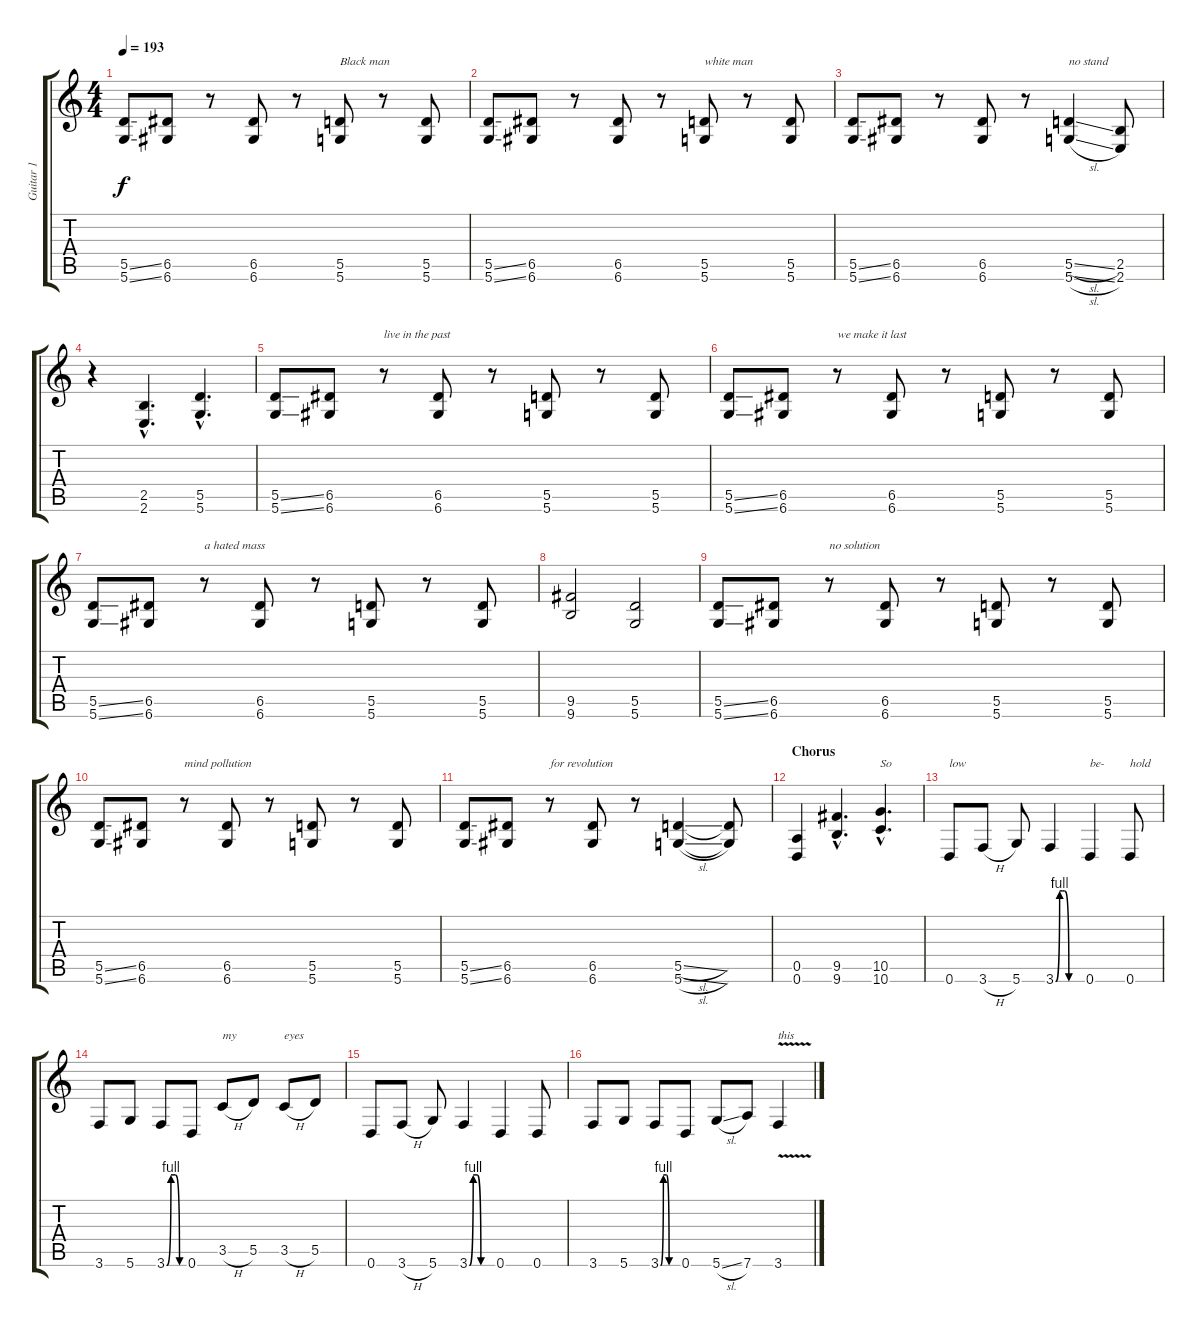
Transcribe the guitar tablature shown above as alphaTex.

\track ("Guitar 1" "Guitar 1") {instrument distortionguitar}
\staff {score tabs}
\tuning (E4 B3 G3 D3 A2 D2) {hide}
\ts (4 4)
\tempo 193
\clef g2
\ks c
(5.5{ss} 5.6{ss}).8{dy f} (6.5 6.6).8 r.8 (6.5 6.6).8 r.8 (5.5 5.6).8{txt "Black man"} r.8 (5.5 5.6).8 |
(5.5{ss} 5.6{ss}).8 (6.5 6.6).8 r.8 (6.5 6.6).8 r.8 (5.5 5.6).8{txt "white man"} r.8 (5.5 5.6).8 |
(5.5{ss} 5.6{ss}).8 (6.5 6.6).8 r.8 (6.5 6.6).8 r.8 (5.5{sl} 5.6{sl}).4{txt "no stand"} (2.5 2.6).8 |
r.4 (2.5{hac} 2.6{hac}).4{d} (5.5{hac} 5.6{hac}).4{d} |
(5.5{ss} 5.6{ss}).8 (6.5 6.6).8 r.8{txt "live in the past"} (6.5 6.6).8 r.8 (5.5 5.6).8 r.8 (5.5 5.6).8 |
(5.5{ss} 5.6{ss}).8 (6.5 6.6).8 r.8{txt "we make it last"} (6.5 6.6).8 r.8 (5.5 5.6).8 r.8 (5.5 5.6).8 |
(5.5{ss} 5.6{ss}).8 (6.5 6.6).8 r.8{txt "a hated mass"} (6.5 6.6).8 r.8 (5.5 5.6).8 r.8 (5.5 5.6).8 |
(9.5 9.6).2 (5.5 5.6).2 |
(5.5{ss} 5.6{ss}).8 (6.5 6.6).8 r.8{txt "no solution"} (6.5 6.6).8 r.8 (5.5 5.6).8 r.8 (5.5 5.6).8 |
(5.5{ss} 5.6{ss}).8 (6.5 6.6).8 r.8{txt "mind pollution"} (6.5 6.6).8 r.8 (5.5 5.6).8 r.8 (5.5 5.6).8 |
(5.5{ss} 5.6{ss}).8 (6.5 6.6).8 r.8{txt "for revolution"} (6.5 6.6).8 r.8 (5.5{sl} 5.6{sl}).4 (5.5{t} 5.6{t}).8 |
\section ("" "Chorus")
(0.5 0.6).4 (9.5{hac} 9.6{hac}).4{d} (10.5{hac} 10.6{hac}).4{d txt "So"} |
0.6.8{txt "low"} 3.6{h}.8 5.6.8 3.6{be (custom 0 0 9 4 15 4 20 4 30 0 45 0 60 0)}.4 0.6.4{txt "be-"} 0.6.8{txt "hold"} |
3.6.8 5.6.8 3.6{be (custom 0 0 15 4 30 4 45 0 60 0)}.8 0.6.8 3.5{h}.8{txt "my"} 5.5.8 3.5{h}.8{txt "eyes"} 5.5.8 |
0.6.8 3.6{h}.8 5.6.8 3.6{be (custom 0 0 10 4 20 4 30 0 45 0 60 0)}.4 0.6.4 0.6.8 |
3.6.8 5.6.8 3.6{be (custom 0 0 10 4 20 4 30 0 45 0 60 0)}.8 0.6.8 5.6{sl}.8 7.6.8 3.6{v}.4{txt "this"}
